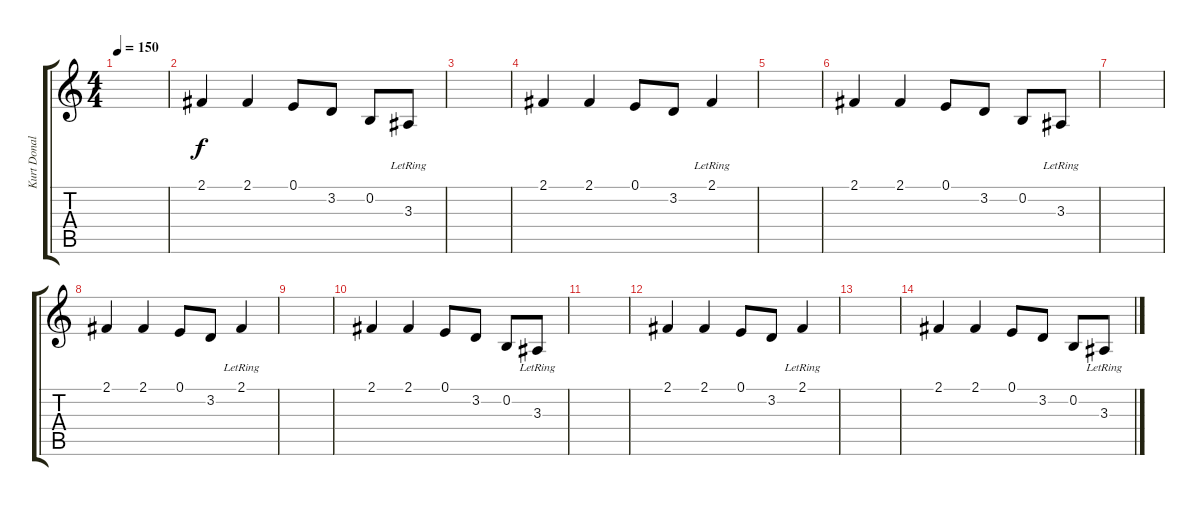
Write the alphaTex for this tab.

\track ("Kurt Donald Cobain (Voix)" "Kurt Donal") {instrument tenorsax}
\staff {score tabs}
\tuning (E4 B3 G3 D3 A2 E2) {hide}
\ts (4 4)
\tempo 150
\clef g2
\ks c
|
2.1.4 2.1.4 0.1.8 3.2.8 0.2.8 3.3{lr}.8 |
|
2.1.4 2.1.4 0.1.8 3.2.8 2.1{lr}.4 |
|
2.1.4 2.1.4 0.1.8 3.2.8 0.2.8 3.3{lr}.8 |
|
2.1.4 2.1.4 0.1.8 3.2.8 2.1{lr}.4 |
|
2.1.4 2.1.4 0.1.8 3.2.8 0.2.8 3.3{lr}.8 |
|
2.1.4 2.1.4 0.1.8 3.2.8 2.1{lr}.4 |
|
2.1.4 2.1.4 0.1.8 3.2.8 0.2.8 3.3{lr}.8
